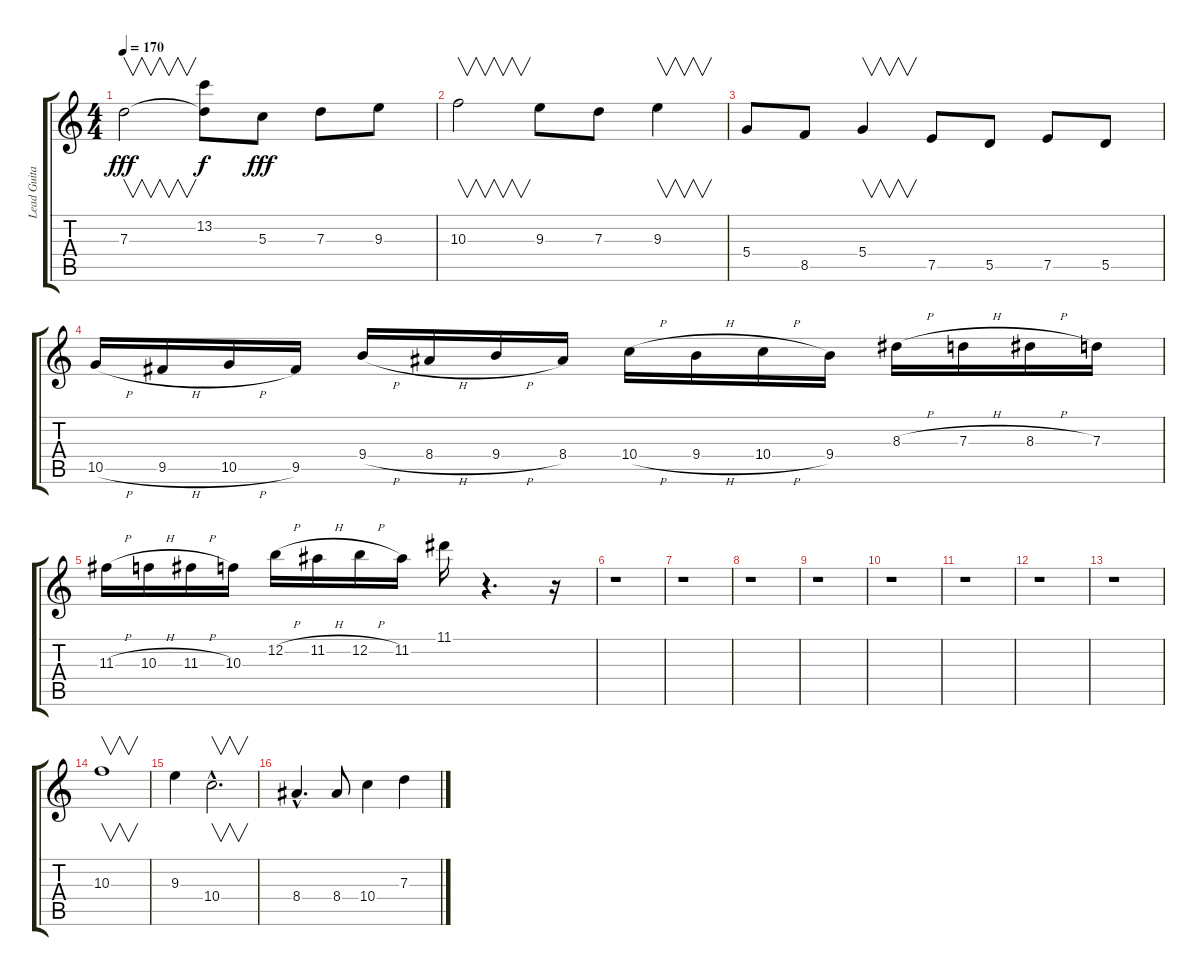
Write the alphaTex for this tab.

\track ("Lead Guitar I" "Lead Guita") {instrument overdrivenguitar}
\staff {score tabs}
\tuning (E4 B3 G3 D3 A2 E2) {hide}
\ts (4 4)
\tempo 170
\clef g2
\ks c
7.3.2{v dy fff} (13.2{t} 7.3{t}).8{dy f} 5.3.8{dy fff} 7.3.8 9.3.8 |
10.3.2{v} 9.3.8 7.3.8 9.3.4{v} |
5.4.8 8.5.8 5.4.4{v} 7.5.8 5.5.8 7.5.8 5.5.8 |
10.5{h}.16 9.5{h}.16 10.5{h}.16 9.5.16 9.4{h}.16 8.4{h}.16 9.4{h}.16 8.4.16 10.4{h}.16 9.4{h}.16 10.4{h}.16 9.4.16 8.3{h}.16 7.3{h}.16 8.3{h}.16 7.3.16 |
11.3{h}.16 10.3{h}.16 11.3{h}.16 10.3.16 12.2{h}.16 11.2{h}.16 12.2{h}.16 11.2.16 11.1.16 r.4{d} r.16 |
r.1 |
r.1 |
r.1 |
r.1 |
r.1 |
r.1 |
r.1 |
r.1 |
10.3.1{v} |
9.3.4 10.4{hac}.2{v d} |
8.4{hac}.4{d} 8.4.8 10.4.4 7.3.4
